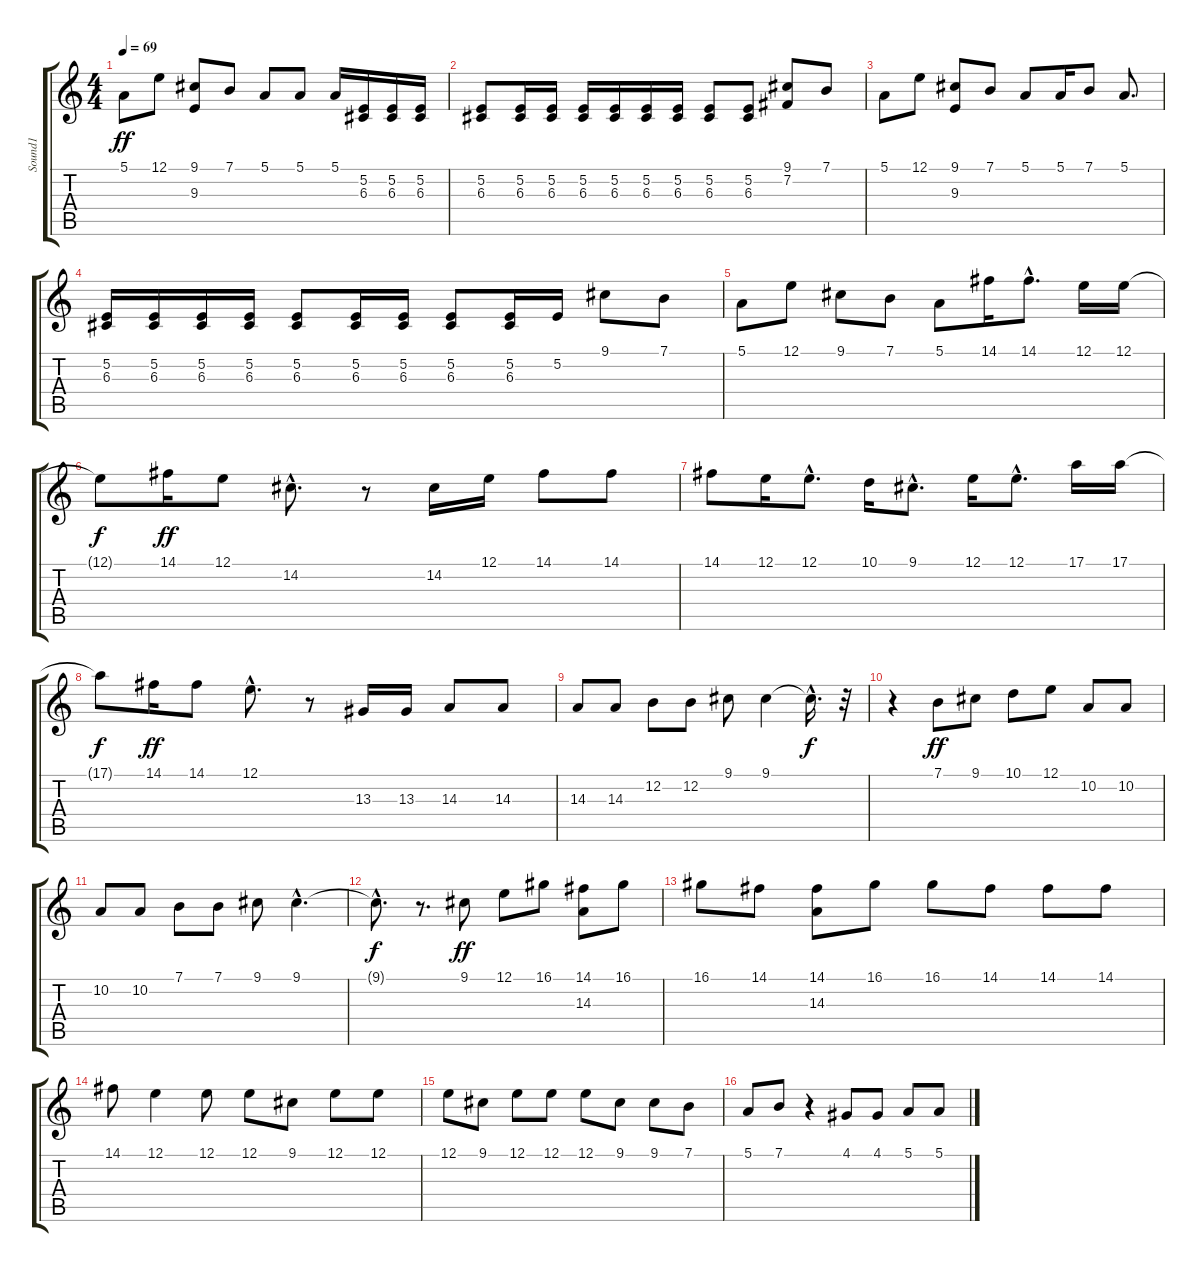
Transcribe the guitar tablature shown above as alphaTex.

\track ("Sound1" "Sound1") {instrument cello}
\staff {score tabs}
\tuning (E4 B3 G3 D3 A2 E2) {hide}
\ts (4 4)
\tempo 69
\clef g2
\ks c
5.1.8{dy ff} 12.1.8 (9.1 9.3).8 7.1.8 5.1.8 5.1.8 5.1.16 (5.2 6.3).16 (5.2 6.3).16 (5.2 6.3).16 |
(5.2 6.3).8 (5.2 6.3).16 (5.2 6.3).16 (5.2 6.3).16 (5.2 6.3).16 (5.2 6.3).16 (5.2 6.3).16 (5.2 6.3).8 (5.2 6.3).8 (9.1 7.2).8 7.1.8 |
5.1.8 12.1.8 (9.1 9.3).8 7.1.8 5.1.8 5.1.16 7.1.8 5.1.8{d} |
(5.2 6.3).16 (5.2 6.3).16 (5.2 6.3).16 (5.2 6.3).16 (5.2 6.3).8 (5.2 6.3).16 (5.2 6.3).16 (5.2 6.3).8 (5.2 6.3).16 5.2.16 9.1.8 7.1.8 |
5.1.8 12.1.8 9.1.8 7.1.8 5.1.8 14.1.16 14.1{hac}.8{d} 12.1.16 12.1.16 |
12.1{t}.8{dy f} 14.1.16{dy ff} 12.1.8 14.2{hac}.8{d} r.8 14.2.16 12.1.16 14.1.8 14.1.8 |
14.1.8 12.1.16 12.1{hac}.8{d} 10.1.16 9.1{hac}.8{d} 12.1.16 12.1{hac}.8{d} 17.1.16 17.1.16 |
17.1{t}.8{dy f} 14.1.16{dy ff} 14.1.8 12.1{hac}.8{d} r.8 13.3.16 13.3.16 14.3.8 14.3.8 |
14.3.8 14.3.8 12.2.8 12.2.8 9.1.8 9.1.4 9.1{hac t}.16{d dy f} r.32 |
r.4 7.1.8{dy ff} 9.1.8 10.1.8 12.1.8 10.2.8 10.2.8 |
10.2.8 10.2.8 7.1.8 7.1.8 9.1.8 9.1{hac}.4{d} |
9.1{hac t}.8{d dy f} r.8{d} 9.1.8{dy ff} 12.1.8 16.1.8 (14.1 14.3).8 16.1.8 |
16.1.8 14.1.8 (14.1 14.3).8 16.1.8 16.1.8 14.1.8 14.1.8 14.1.8 |
14.1.8 12.1.4 12.1.8 12.1.8 9.1.8 12.1.8 12.1.8 |
12.1.8 9.1.8 12.1.8 12.1.8 12.1.8 9.1.8 9.1.8 7.1.8 |
5.1.8 7.1.8 r.4 4.1.8 4.1.8 5.1.8 5.1.8
